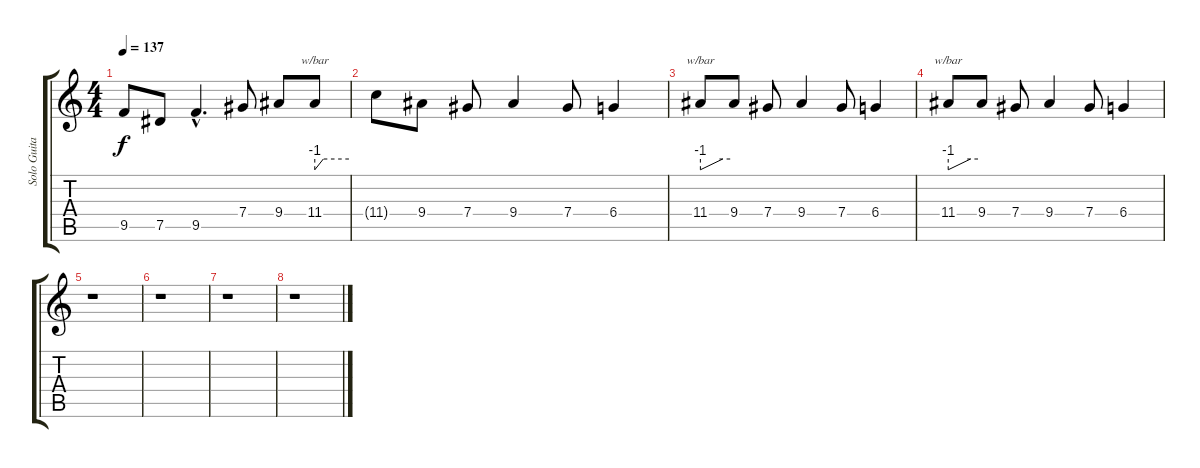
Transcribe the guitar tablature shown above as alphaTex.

\track ("Solo Guitar" "Solo Guita") {instrument distortionguitar}
\staff {score tabs}
\tuning (Eb4 Bb3 Gb3 Db3 Ab2 Eb2) {hide}
\ts (4 4)
\tempo 137
\clef g2
\ks c
9.5.8{dy f} 7.5.8 9.5{hac}.4{d} 7.4.8 9.4.8 11.4.8{tbe (custom default 0 -4 15 0 60 0)} |
11.4{t}.8 9.4.8 7.4.8 9.4.4 7.4.8 6.4.4 |
11.4.8{tbe (custom default 0 -4 45 0 60 0)} 9.4.8 7.4.8 9.4.4 7.4.8 6.4.4 |
11.4.8{tbe (custom default 0 -4 45 0 60 0)} 9.4.8 7.4.8 9.4.4 7.4.8 6.4.4 |
r.1 |
r.1 |
r.1 |
r.1
